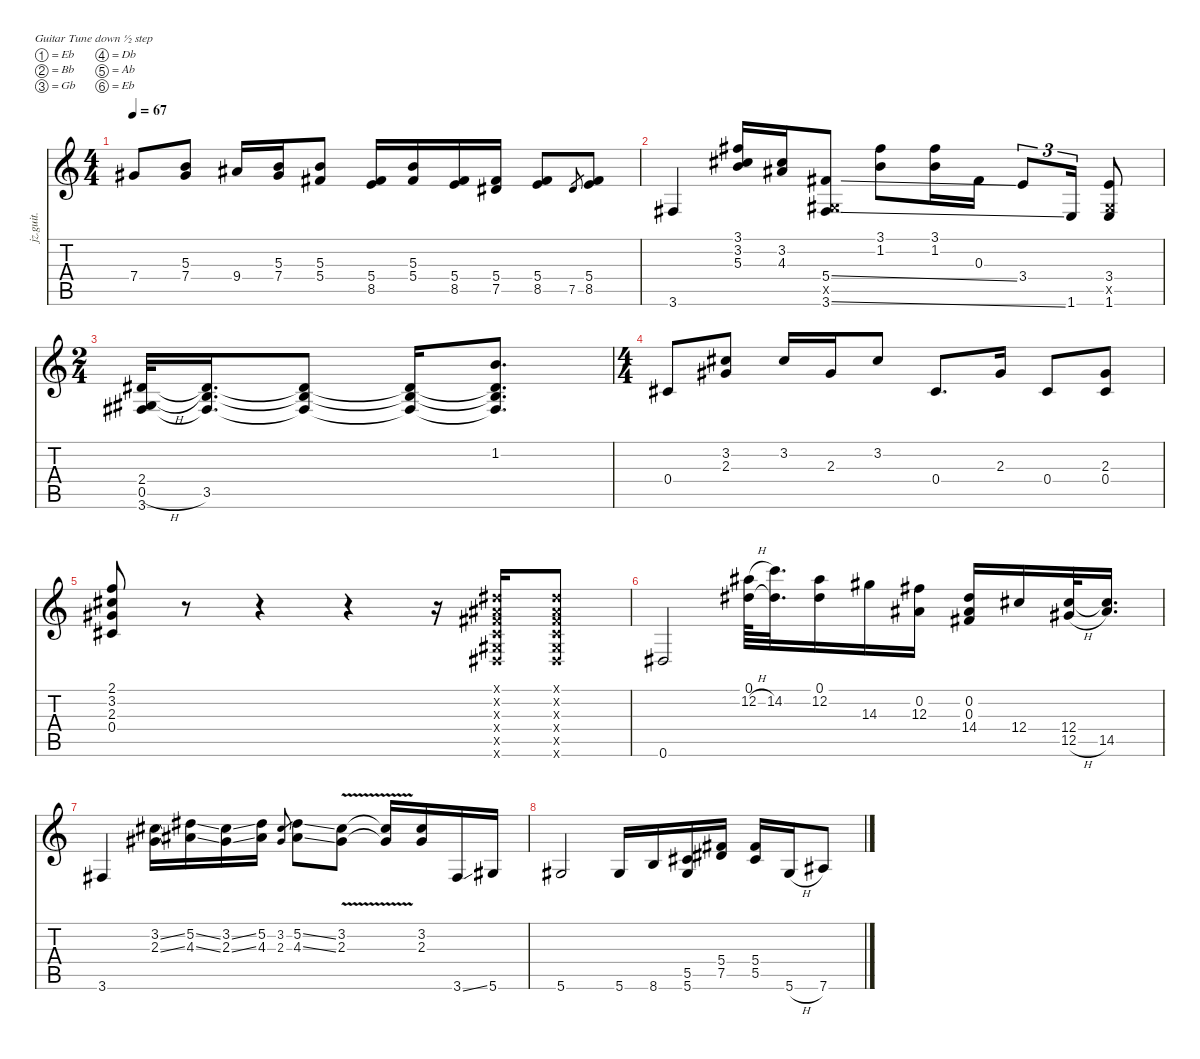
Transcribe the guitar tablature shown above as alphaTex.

\defaultSystemsLayout 4
\hideDynamics
\bracketExtendMode nobrackets
\otherSystemsTrackNameOrientation horizontal
\track ("Jimi Hendrix" "jz.guit.") {instrument electricguitarjazz}
\staff {score tabs}
\tuning (Eb4 Bb3 Gb3 Db3 Ab2 Eb2)
\ts (4 4)
\tempo 67
\clef g2
\ks c
7.4{acc #}.8{dy f beam Up} (5.3 7.4{acc #}).8{beam Up} 9.4{acc #}.16{beam Up} (5.3 7.4{acc #}).16{beam Up} (5.3 5.4{acc #}).8{beam Up} (5.4{acc #} 8.5).16{beam Up} (5.3 5.4{acc #}).16{beam Up} (5.4{acc #} 8.5).16{beam Up} (5.4{acc #} 7.5{acc #}).16{beam Up} (5.4{acc #} 8.5).8{beam Up} 7.5{acc #}.8{gr dy mf beam Up} (5.4{acc #} 8.5).8{dy f beam Up} |
3.6{acc #}.4{beam Up} (3.1{acc #} 3.2{acc #} 5.3).16{beam Up} (3.2{acc #} 4.3{acc #}).16{beam Up} (5.4{ss acc #} 0.5{x acc #} 3.6{ss acc #}).8{beam Up} (3.1{acc #} 1.2).8{beam Down} (3.1{acc #} 1.2).16{beam Down} 0.3{acc #}.16{beam Down} 3.4.8{tu (3 2) beam Up} 1.6.16{tu (3 2) beam Up} (3.4 0.5{x acc #} 1.6).8{beam Up} |
\ts (2 4)
(2.4{acc #} 0.5{h acc #} 3.6{acc #}).32{beam Up} (3.5 2.4{t acc #} 3.6{t acc #}).16{d beam Up} (2.4{t acc #} 3.5{t} 3.6{t acc #}).8{beam Up} (2.4{t acc #} 3.5{t} 3.6{t acc #}).16{beam Up} (1.2 2.4{t acc #} 3.5{t} 3.6{t acc #}).8{d beam Up} |
\ts (4 4)
0.4{acc #}.8{beam Up} (3.2{acc #} 2.3{acc #}).8{beam Up} 3.2{acc #}.16{beam Up} 2.3{acc #}.16{beam Up} 3.2{acc #}.8{beam Up} 0.4{acc #}.8{d beam Up} 2.3{acc #}.16{beam Up} 0.4{acc #}.8{beam Up} (2.3{acc #} 0.4{acc #}).8{beam Up} |
(2.1 3.2{acc #} 2.3{acc #} 0.4{acc #}).8{beam Up} r.8{beam Up} r.4{beam Up} r.4{beam Up} r.16{beam Up} (0.1{x acc #} 0.2{x acc #} 0.3{x acc #} 0.4{x acc #} 0.5{x acc #} 0.6{x acc #}).16{beam Up} (0.1{x acc #} 0.2{x acc #} 0.3{x acc #} 0.4{x acc #} 0.5{x acc #} 0.6{x acc #}).8{beam Up} |
0.6{acc #}.2{beam Up} (0.1{acc #} 12.2{h acc #}).64{beam Down} (0.1{t acc #} 14.2).32{d beam Down} (0.1{acc #} 12.2{acc #}).16{beam Down} 14.3{acc #}.16{beam Down} (0.2{acc #} 12.3{acc #}).16{beam Down} (0.2{acc #} 0.3{acc #} 14.4{acc #}).16{beam Up} 12.4{acc #}.16{beam Up} (12.4{acc #} 12.5{h acc #}).32{beam Up} (12.4{t acc #} 14.5{acc #}).16{d beam Up} |
3.6{acc #}.4{beam Up} (3.2{ss acc #} 2.3{ss acc #}).16{beam Down} (5.2{ss acc #} 4.3{ss acc #}).16{beam Down} (3.2{ss acc #} 2.3{ss acc #}).16{beam Down} (5.2{acc #} 4.3{acc #}).16{beam Down} (3.2{acc #} 2.3{acc #}).8{gr dy mf beam Up} (5.2{ss acc #} 4.3{ss acc #}).8{dy f beam Down} (3.2{v acc #} 2.3{v acc #}).8{beam Down} (3.2{v t acc #} 2.3{v t acc #}).16{beam Up} (3.2{acc #} 2.3{acc #}).16{beam Up} 3.6{ss acc #}.16{beam Up} 5.6{acc #}.16{beam Up} |
5.6{acc #}.2{beam Up} 5.6{acc #}.16{beam Up} 8.6.16{beam Up} (5.5{acc #} 5.6{acc #}).16{beam Up} (5.4{acc #} 7.5{acc #}).16{beam Up} (5.4{acc #} 5.5{acc #}).16{beam Up} 5.6{h acc #}.16{beam Up} 7.6{ss acc #}.8{beam Up}
